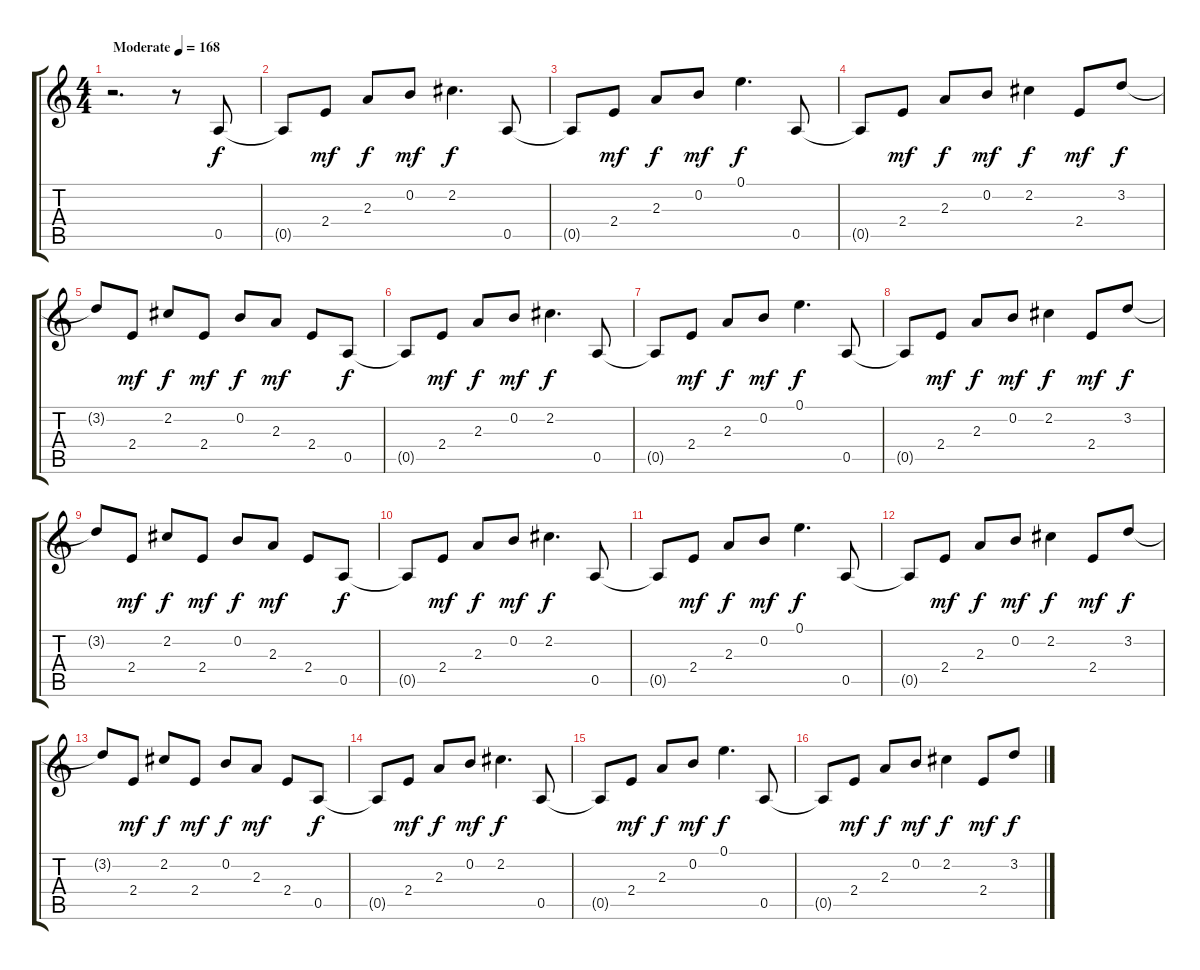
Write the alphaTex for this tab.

\track "" {instrument overdrivenguitar}
\staff {score tabs}
\tuning (E4 B3 G3 D3 A2 E2) {hide}
\ts (4 4)
\tempo (168 "Moderate")
\clef g2
\ks c
r.2{d dy f instrument overdrivenguitar} r.8 0.5.8 |
0.5{t}.8 2.4.8{dy mf} 2.3.8{dy f} 0.2.8{dy mf} 2.2.4{d dy f} 0.5.8 |
0.5{t}.8 2.4.8{dy mf} 2.3.8{dy f} 0.2.8{dy mf} 0.1.4{d dy f} 0.5.8 |
0.5{t}.8 2.4.8{dy mf} 2.3.8{dy f} 0.2.8{dy mf} 2.2.4{dy f} 2.4.8{dy mf} 3.2.8{dy f} |
3.2{t}.8 2.4.8{dy mf} 2.2.8{dy f} 2.4.8{dy mf} 0.2.8{dy f} 2.3.8{dy mf} 2.4.8 0.5.8{dy f} |
0.5{t}.8 2.4.8{dy mf} 2.3.8{dy f} 0.2.8{dy mf} 2.2.4{d dy f} 0.5.8 |
0.5{t}.8 2.4.8{dy mf} 2.3.8{dy f} 0.2.8{dy mf} 0.1.4{d dy f} 0.5.8 |
0.5{t}.8 2.4.8{dy mf} 2.3.8{dy f} 0.2.8{dy mf} 2.2.4{dy f} 2.4.8{dy mf} 3.2.8{dy f} |
3.2{t}.8 2.4.8{dy mf} 2.2.8{dy f} 2.4.8{dy mf} 0.2.8{dy f} 2.3.8{dy mf} 2.4.8 0.5.8{dy f} |
0.5{t}.8 2.4.8{dy mf} 2.3.8{dy f} 0.2.8{dy mf} 2.2.4{d dy f} 0.5.8 |
0.5{t}.8 2.4.8{dy mf} 2.3.8{dy f} 0.2.8{dy mf} 0.1.4{d dy f} 0.5.8 |
0.5{t}.8 2.4.8{dy mf} 2.3.8{dy f} 0.2.8{dy mf} 2.2.4{dy f} 2.4.8{dy mf} 3.2.8{dy f} |
3.2{t}.8 2.4.8{dy mf} 2.2.8{dy f} 2.4.8{dy mf} 0.2.8{dy f} 2.3.8{dy mf} 2.4.8 0.5.8{dy f} |
0.5{t}.8 2.4.8{dy mf} 2.3.8{dy f} 0.2.8{dy mf} 2.2.4{d dy f} 0.5.8 |
0.5{t}.8 2.4.8{dy mf} 2.3.8{dy f} 0.2.8{dy mf} 0.1.4{d dy f} 0.5.8 |
0.5{t}.8 2.4.8{dy mf} 2.3.8{dy f} 0.2.8{dy mf} 2.2.4{dy f} 2.4.8{dy mf} 3.2.8{dy f}
